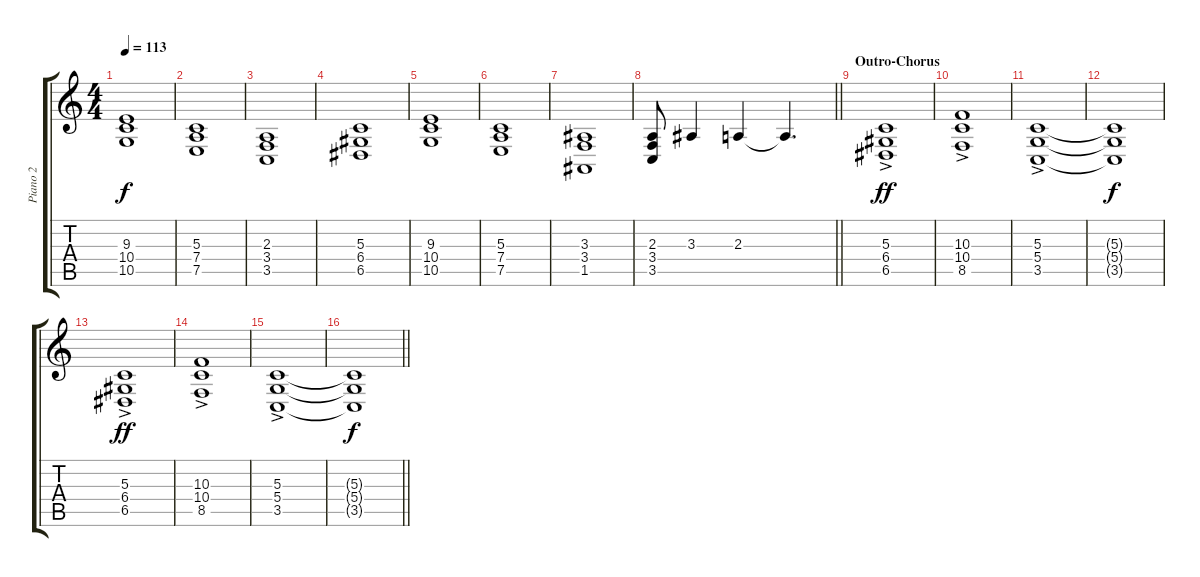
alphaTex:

\track ("Piano 2" "Piano 2") {instrument acousticgrandpiano}
\staff {score tabs}
\tuning (E4 B3 G3 D3 A2 E2) {hide}
\ts (4 4)
\tempo 113
\clef g2
\ks c
(9.3 10.4 10.5).1{dy f} |
(5.3 7.4 7.5).1 |
(2.3 3.4 3.5).1 |
(5.3 6.4 6.5).1 |
(9.3 10.4 10.5).1 |
(5.3 7.4 7.5).1 |
(3.3 3.4 1.5).1 |
\barLineRight lightlight
(2.3 3.4 3.5).8 3.3.4 2.3.4 2.3{t}.4{d} |
\section ("" "Outro-Chorus")
(5.3{ac} 6.4{ac} 6.5{ac}).1{dy ff} |
(10.3{ac} 10.4{ac} 8.5{ac}).1 |
(5.3{ac} 5.4{ac} 3.5{ac}).1 |
(5.3{t} 5.4{t} 3.5{t}).1{dy f} |
(5.3{ac} 6.4{ac} 6.5{ac}).1{dy ff} |
(10.3{ac} 10.4{ac} 8.5{ac}).1 |
(5.3{ac} 5.4{ac} 3.5{ac}).1 |
\barLineRight lightlight
(5.3{t} 5.4{t} 3.5{t}).1{dy f}
